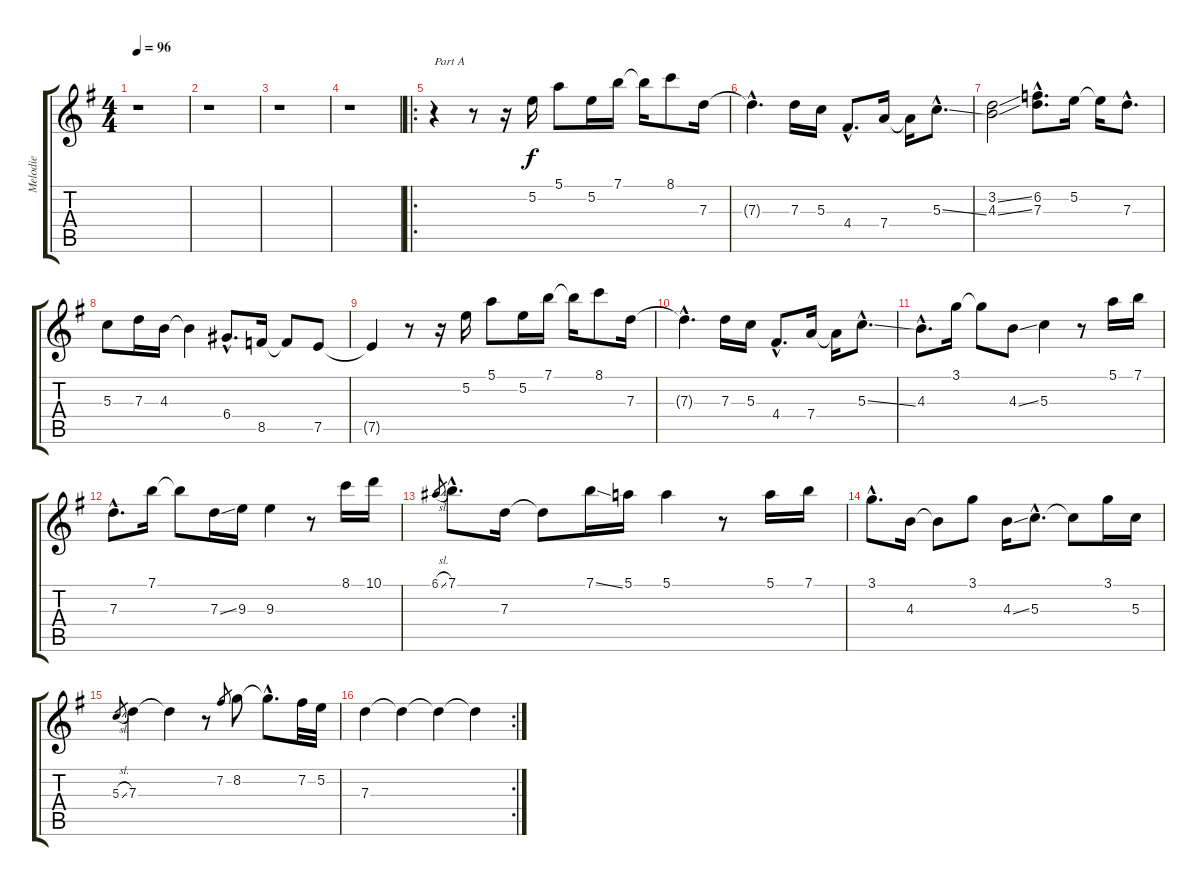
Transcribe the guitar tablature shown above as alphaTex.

\track ("Melodie" "Melodie") {instrument acousticguitarnylon}
\staff {score tabs}
\tuning (E4 B3 G3 D3 A2 E2) {hide}
\ts (4 4)
\tempo 96
\clef g2
\ks g
r.1{dy f instrument acousticguitarnylon} |
r.1 |
r.1 |
r.1 |
\ro
r.4{txt "Part A"} r.8 r.16 5.2.16 5.1.8 5.2.16 7.1.16 7.1{t}.16 8.1.8 7.3.16 |
7.3{hac t}.4{d} 7.3.16 5.3.16 4.4{hac}.8{d} 7.4.16 7.4{t}.16 5.3{ss hac}.8{d} |
(3.2{ss} 4.3{ss}).2 (6.2{hac} 7.3{hac}).8{d} 5.2.16 5.2{t}.16 7.3{hac}.8{d} |
5.3.8 7.3.16 4.3.16 4.3{t}.4 6.4{hac}.8{d} 8.5.16 8.5{t}.8 7.5.8 |
7.5{t}.4 r.8 r.16 5.2.16 5.1.8 5.2.16 7.1.16 7.1{t}.16 8.1.8 7.3.16 |
7.3{hac t}.4{d} 7.3.16 5.3.16 4.4{hac}.8{d} 7.4.16 7.4{t}.16 5.3{ss hac}.8{d} |
4.3{hac}.8{d} 3.1.16 3.1{t}.8 4.3{ss}.8 5.3.4 r.8 5.1.16 7.1.16 |
7.3{hac}.8{d} 7.1.16 7.1{t}.8 7.3{ss}.16 9.3.16 9.3.4 r.8 8.1.16 10.1.16 |
6.1{sl}.8{gr} 7.1{hac}.8{d} 7.3.16 7.3{t}.8 7.1{ss}.16 5.1.16 5.1.4 r.8 5.1.16 7.1.16 |
3.1{hac}.8{d} 4.3.16 4.3{t}.8 3.1.8 4.3{ss}.16 5.3{hac}.8{d} 5.3{t}.8 3.1.16 5.3.16 |
5.3{sl}.8{gr} 7.3.4 7.3{t}.4 r.8 7.2.8{gr} 8.2.8 8.2{hac t}.8{d} 7.2.32 5.2.32 |
\rc 2
7.3.4 7.3{t}.4 7.3{t}.4 7.3{t}.4
